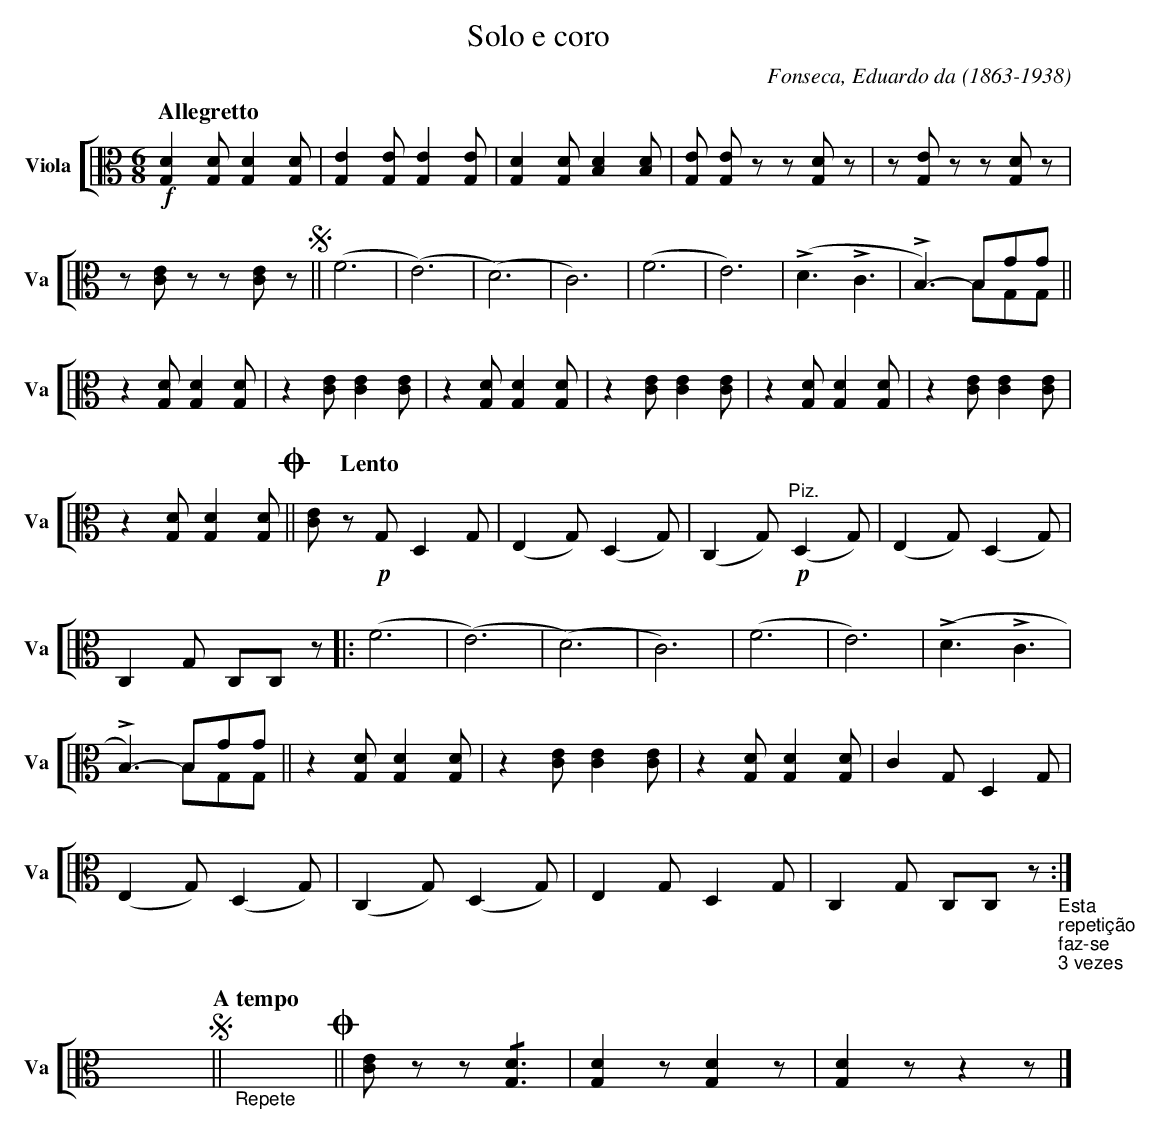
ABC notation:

X:1
T:Solo e coro
C:Fonseca, Eduardo da (1863-1938)
M:6/8
L:1/8
K:C
V: 4 clef=alto name="Viola" sname="Va"
%%staves [ 4 ]
[Q:"Allegretto"] !f![DG,]2 [DG,] [DG,]2 [DG,] | [EG,]2 [EG,] [EG,]2 [EG,] | [DG,]2 [DG,] [DB,]2 [DB,] | \
   [EG,] [EG,] z z [DG,] z | z [EG,] z z [DG,] z | z [EC] z z [EC] z  !segno!|| \
   (F6 | (E6) | (D6) | C6) | (F6 | E6) | (!>!D3 !>!C3 | !>!B,3)-B,GG & x3 B,G,G,|| \
   z2[G,D][G,D]2[G,D] | z2[CE][CE]2[CE] | z2[G,D][G,D]2[G,D] | z2[CE][CE]2[CE] | z2[G,D][G,D]2[G,D] | z2[CE][CE]2[CE] | \
   z2[G,D][G,D]2[G,D]  !coda!|| [CE] [Q: "Lento"] z !p!G,D,2G, | (E,2G,) (D,2G,) | (C,2G,) !p!"^Piz."(D,2G,) | \
   (E,2G,) (D,2G,) | C,2G, C,C,z |: \
   (F6 | (E6) | (D6) | C6) | (F6 | E6) | (!>!D3 !>!C3 | !>!B,3)-B,GG & x3 B,G,G,|| \
    z2[G,D] [G,D]2[G,D] | z2[CE] [CE]2[CE] |  z2[G,D] [G,D]2[G,D] | C2G, D,2G, | \
   (E,2G,) (D,2G,) | (C,2G,) (D,2G,) |E,2G, D,2G, | C,2G, C,C,z \
   "_Esta""_repeti\cc\~ao""_faz-se""_3 vezes" :| X [Q:"A tempo"] !segno!|| "_Repete" X !coda!|| \
   [CE]zz !/![G,D]3 | [G,D]2z [G,D]2z | [G,D]2z z2z |] \
